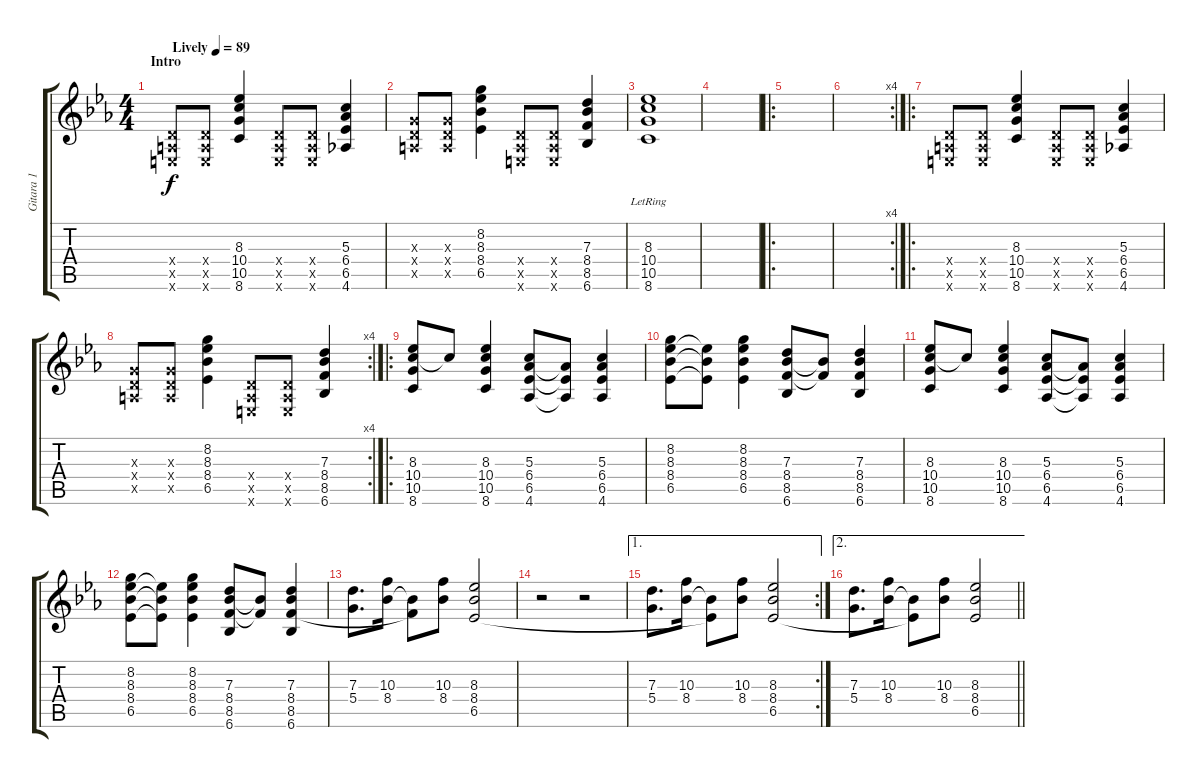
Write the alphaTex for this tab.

\track ("Gitara 1" "Gitara 1") {instrument overdrivenguitar}
\staff {score tabs}
\tuning (E4 B3 G3 D3 A2 E2) {hide}
\ts (4 4)
\section ("" "Intro")
\tempo (89 "Lively")
\clef g2
\ks cminor
(0.4{x} 0.5{x} 0.6{x}).8{dy f instrument overdrivenguitar} (0.4{x} 0.5{x} 0.6{x}).8 (8.3 10.4 10.5 8.6).4 (0.4{x} 0.5{x} 0.6{x}).8 (0.4{x} 0.5{x} 0.6{x}).8 (5.3 6.4 6.5 4.6).4 |
(0.3{x} 0.4{x} 0.5{x}).8 (0.3{x} 0.4{x} 0.5{x}).8 (8.2 8.3 8.4 6.5).4 (0.4{x} 0.5{x} 0.6{x}).8 (0.4{x} 0.5{x} 0.6{x}).8 (7.3 8.4 8.5 6.6).4 |
(8.3{lr} 10.4{lr} 10.5{lr} 8.6{lr}).1 |
|
\ro
|
\rc 4
|
\ro
(0.4{x} 0.5{x} 0.6{x}).8 (0.4{x} 0.5{x} 0.6{x}).8 (8.3 10.4 10.5 8.6).4 (0.4{x} 0.5{x} 0.6{x}).8 (0.4{x} 0.5{x} 0.6{x}).8 (5.3 6.4 6.5 4.6).4 |
\rc 4
(0.3{x} 0.4{x} 0.5{x}).8 (0.3{x} 0.4{x} 0.5{x}).8 (8.2 8.3 8.4 6.5).4 (0.4{x} 0.5{x} 0.6{x}).8 (0.4{x} 0.5{x} 0.6{x}).8 (7.3 8.4 8.5 6.6).4 |
\ro
(8.3 10.4 10.5 8.6).8 10.4{t}.8 (8.3 10.4 10.5 8.6).4 (5.3 6.4 6.5 4.6).8 (6.4{t} 6.5{t} 4.6{t}).8 (5.3 6.4 6.5 4.6).4 |
(8.2 8.3 8.4 6.5).8 (8.3{t} 8.4{t} 6.5{t}).8 (8.2 8.3 8.4 6.5).4 (7.3 8.4 8.5 6.6).8 (8.4{t} 8.5{t}).8 (7.3 8.4 8.5 6.6).4 |
(8.3 10.4 10.5 8.6).8 10.4{t}.8 (8.3 10.4 10.5 8.6).4 (5.3 6.4 6.5 4.6).8 (6.4{t} 6.5{t} 4.6{t}).8 (5.3 6.4 6.5 4.6).4 |
(8.2 8.3 8.4 6.5).8 (8.3{t} 8.4{t} 6.5{t}).8 (8.2 8.3 8.4 6.5).4 (7.3 8.4 8.5 6.6).8 (8.4{t} 8.5{t}).8 (7.3 8.4 8.5 6.6).4 |
(7.3 5.4).8{d} (10.3 8.4).16 (8.4{t} 8.5{t}).8 (10.3 8.4).8 (8.3 8.4 6.5).2 |
r.2 r.2 |
\ae 1
\rc 2
(7.3 5.4).8{d} (10.3 8.4).16 (8.4{t} 6.5{t}).8 (10.3 8.4).8 (8.3 8.4 6.5).2 |
\ae 2
\barLineRight lightlight
(7.3 5.4).8{d} (10.3 8.4).16 (8.4{t} 6.5{t}).8 (10.3 8.4).8 (8.3 8.4 6.5).2
